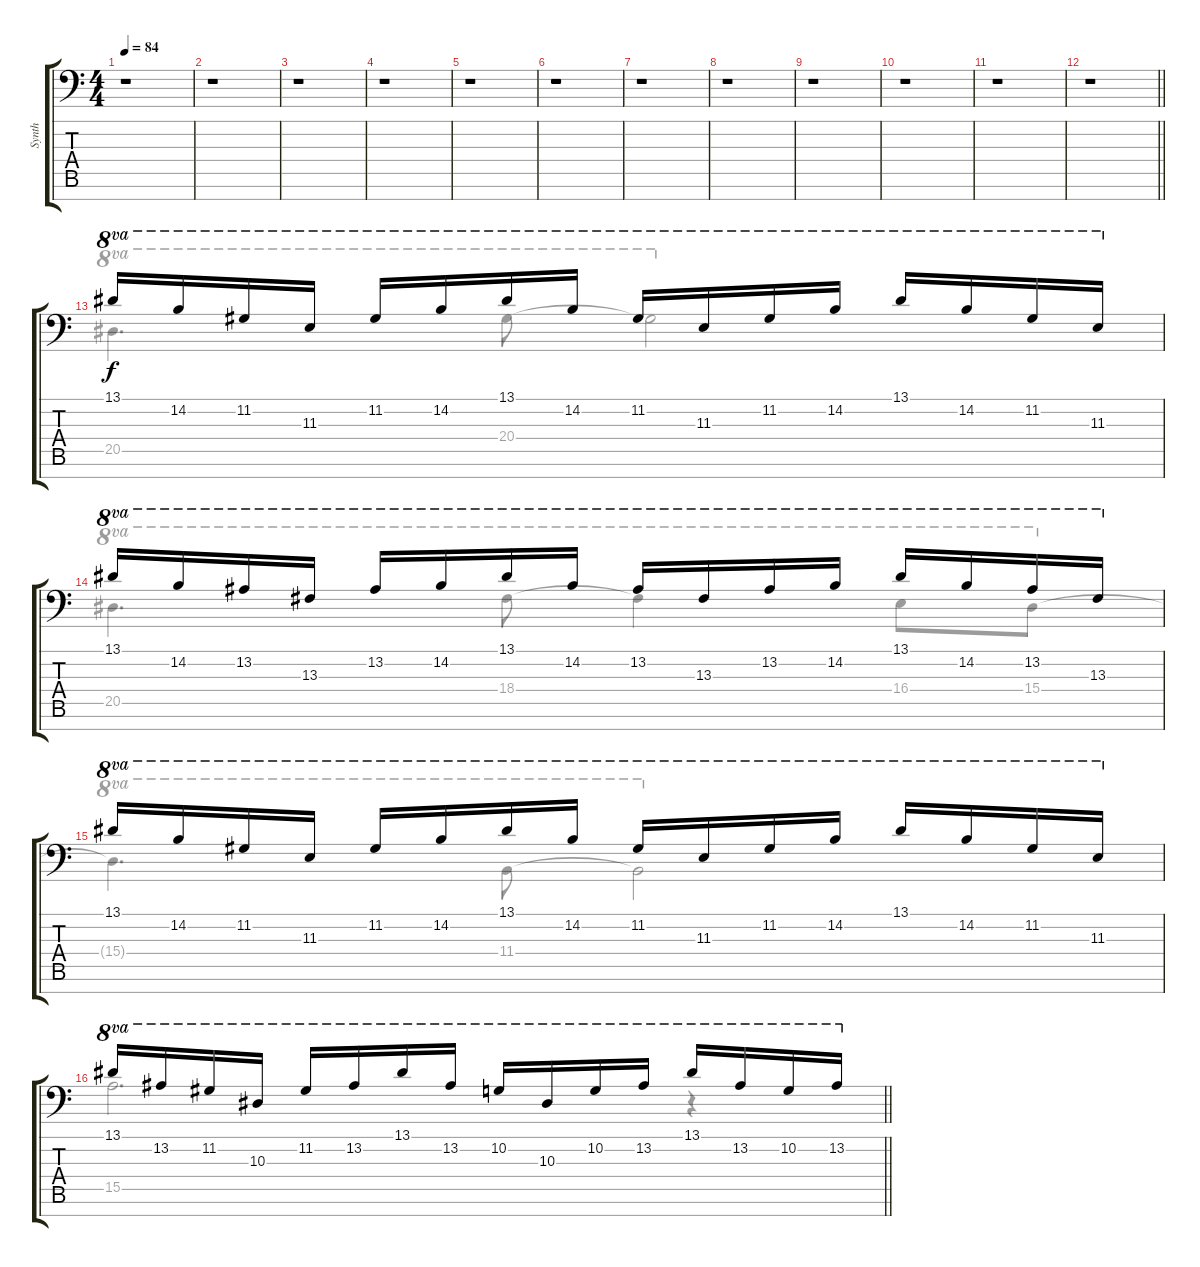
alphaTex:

\track ("Synth" "Synth") {instrument electricpiano2}
\staff {score tabs}
\tuning (D4 A3 F3 C3 G2 D2 A1) {hide}
\voice
\ts (4 4)
\tempo 84
\clef f4
\ks c
r.1{dy f} |
r.1 |
r.1 |
r.1 |
r.1 |
r.1 |
r.1 |
r.1 |
r.1 |
r.1 |
r.1 |
\barLineRight lightlight
r.1 |
\section ("" " ")
13.1.16{ot 8va} 14.2.16{ot 8va} 11.2.16{ot 8va} 11.3.16{ot 8va} 11.2.16{ot 8va} 14.2.16{ot 8va} 13.1.16{ot 8va} 14.2.16{ot 8va} 11.2.16{ot 8va} 11.3.16{ot 8va} 11.2.16{ot 8va} 14.2.16{ot 8va} 13.1.16{ot 8va} 14.2.16{ot 8va} 11.2.16{ot 8va} 11.3.16{ot 8va} |
13.1.16{ot 8va} 14.2.16{ot 8va} 13.2.16{ot 8va} 13.3.16{ot 8va} 13.2.16{ot 8va} 14.2.16{ot 8va} 13.1.16{ot 8va} 14.2.16{ot 8va} 13.2.16{ot 8va} 13.3.16{ot 8va} 13.2.16{ot 8va} 14.2.16{ot 8va} 13.1.16{ot 8va} 14.2.16{ot 8va} 13.2.16{ot 8va} 13.3.16{ot 8va} |
13.1.16{ot 8va} 14.2.16{ot 8va} 11.2.16{ot 8va} 11.3.16{ot 8va} 11.2.16{ot 8va} 14.2.16{ot 8va} 13.1.16{ot 8va} 14.2.16{ot 8va} 11.2.16{ot 8va} 11.3.16{ot 8va} 11.2.16{ot 8va} 14.2.16{ot 8va} 13.1.16{ot 8va} 14.2.16{ot 8va} 11.2.16{ot 8va} 11.3.16{ot 8va} |
\barLineRight lightlight
13.1.16{ot 8va} 13.2.16{ot 8va} 11.2.16{ot 8va} 10.3.16{ot 8va} 11.2.16{ot 8va} 13.2.16{ot 8va} 13.1.16{ot 8va} 13.2.16{ot 8va} 10.2.16{ot 8va} 10.3.16{ot 8va} 10.2.16{ot 8va} 13.2.16{ot 8va} 13.1.16{ot 8va} 13.2.16{ot 8va} 10.2.16{ot 8va} 13.2.16{ot 8va}
\voice
\clef f4
\ottava regular
\simile none
\ks c
|
|
|
|
|
|
|
|
|
|
|
\barLineRight lightlight
|
20.5.4{d ot 8va} 20.4.8{ot 8va} 20.4{t}.2{ot 8va} |
20.5.4{d ot 8va} 18.4.8{ot 8va} 18.4{t}.4{ot 8va} 16.4.8{ot 8va} 15.4.8{ot 8va} |
15.4{t}.4{d ot 8va} 11.4.8{ot 8va} 11.4{t}.2{ot 8va} |
\barLineRight lightlight
15.5.2{d} r.4
